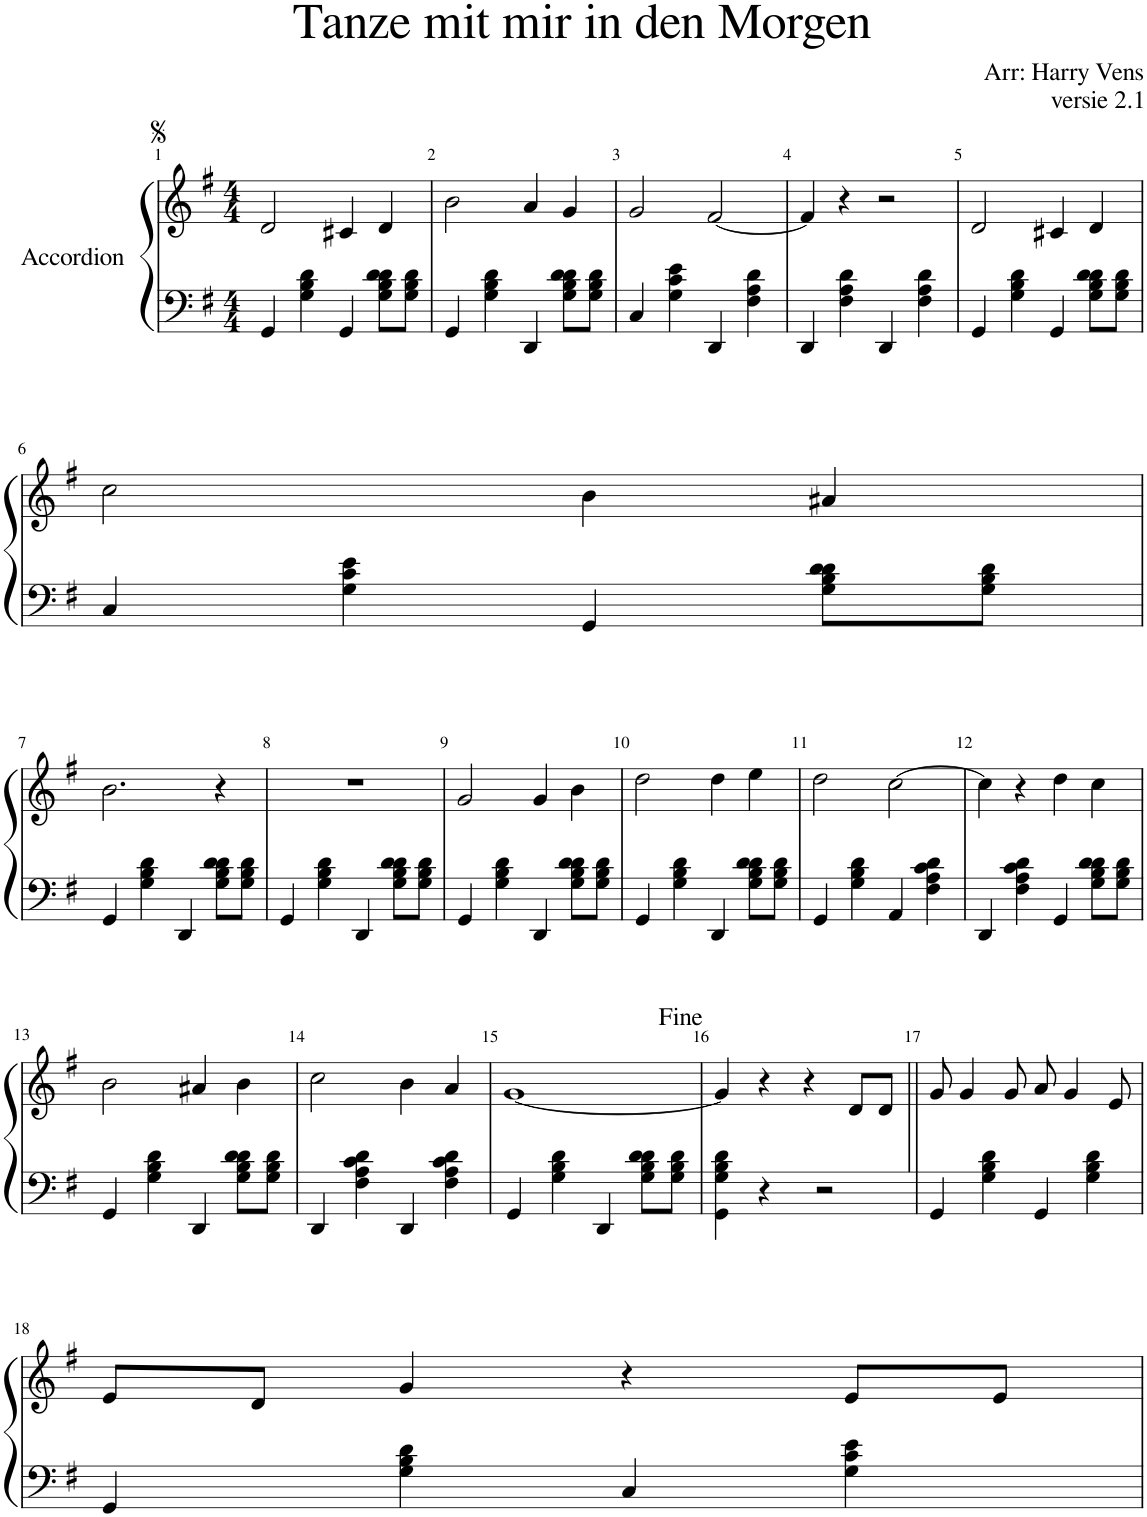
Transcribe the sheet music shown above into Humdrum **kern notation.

**kern	**kern
*part1	*part1
*staff2	*staff1
*I"Accordion	*
*I'Acc	*
*clefF4	*clefG2
*k[f#]	*k[f#]
*M4/4	*M4/4
=1	=1
4GG/	2d/
4G\ 4B\ 4d\	.
4GG/	4c#X/
8G\ 8B\ 8d\ 8d\L	4d/
8G\ 8B\ 8d\J	.
=2	=2
4GG/	2b\
4G\ 4B\ 4d\	.
4DD/	4a/
8G\ 8B\ 8d\ 8d\L	4g/
8G\ 8B\ 8d\J	.
=3	=3
4C/	2g/
4G\ 4c\ 4e\	.
4DD/	[2f#/
4F#\ 4A\ 4d\	.
=4	=4
4DD/	4f#/]
4F#\ 4A\ 4d\	4r
4DD/	2r
4F#\ 4A\ 4d\	.
=5	=5
4GG/	2d/
4G\ 4B\ 4d\	.
4GG/	4c#X/
8G\ 8B\ 8d\ 8d\L	4d/
8G\ 8B\ 8d\J	.
!!LO:LB:g=z
=6	=6
4C/	2cc\
4G\ 4c\ 4e\	.
4GG/	4b\
8G\ 8B\ 8d\ 8d\L	4a#X/
8G\ 8B\ 8d\J	.
!!LO:LB:g=z
=7	=7
4GG/	2.b\
4G\ 4B\ 4d\	.
4DD/	.
8G\ 8B\ 8d\ 8d\L	4r
8G\ 8B\ 8d\J	.
=8	=8
4GG/	1r
4G\ 4B\ 4d\	.
4DD/	.
8G\ 8B\ 8d\ 8d\L	.
8G\ 8B\ 8d\J	.
=9	=9
4GG/	2g/
4G\ 4B\ 4d\	.
4DD/	4g/
8G\ 8B\ 8d\ 8d\L	4b\
8G\ 8B\ 8d\J	.
=10	=10
4GG/	2dd\
4G\ 4B\ 4d\	.
4DD/	4dd\
8G\ 8B\ 8d\ 8d\L	4ee\
8G\ 8B\ 8d\J	.
=11	=11
4GG/	2dd\
4G\ 4B\ 4d\	.
4AA/	[2cc\
4F#\ 4A\ 4c\ 4d\	.
=12	=12
4DD/	4cc\]
4F#\ 4A\ 4c\ 4d\	4r
4GG/	4dd\
8G\ 8B\ 8d\ 8d\L	4cc\
8G\ 8B\ 8d\J	.
!!LO:LB:g=z
=13	=13
4GG/	2b\
4G\ 4B\ 4d\	.
4DD/	4a#X/
8G\ 8B\ 8d\ 8d\L	4b\
8G\ 8B\ 8d\J	.
=14	=14
4DD/	2cc\
4F#\ 4A\ 4c\ 4d\	.
4DD/	4b\
4F#\ 4A\ 4c\ 4d\	4a/
=15	=15
4GG/	[1g
4G\ 4B\ 4d\	.
4DD/	.
8G\ 8B\ 8d\ 8d\L	.
8G\ 8B\ 8d\J	.
=16	=16
4GG\ 4G\ 4B\ 4d\	4g/]
4r	4r
2r	4r
.	8d/L
.	8d/J
=17||	=17||
4GG/	8g/
.	4g/
4G\ 4B\ 4d\	.
.	8g/
4GG/	8a/
.	4g/
4G\ 4B\ 4d\	.
.	8e/
!!LO:LB:g=z
=18	=18
4GG/	8e/L
.	8d/J
4G\ 4B\ 4d\	4g/
4C/	4r
4G\ 4c\ 4e\	8e/L
.	8e/J
=	=
*-	*-
